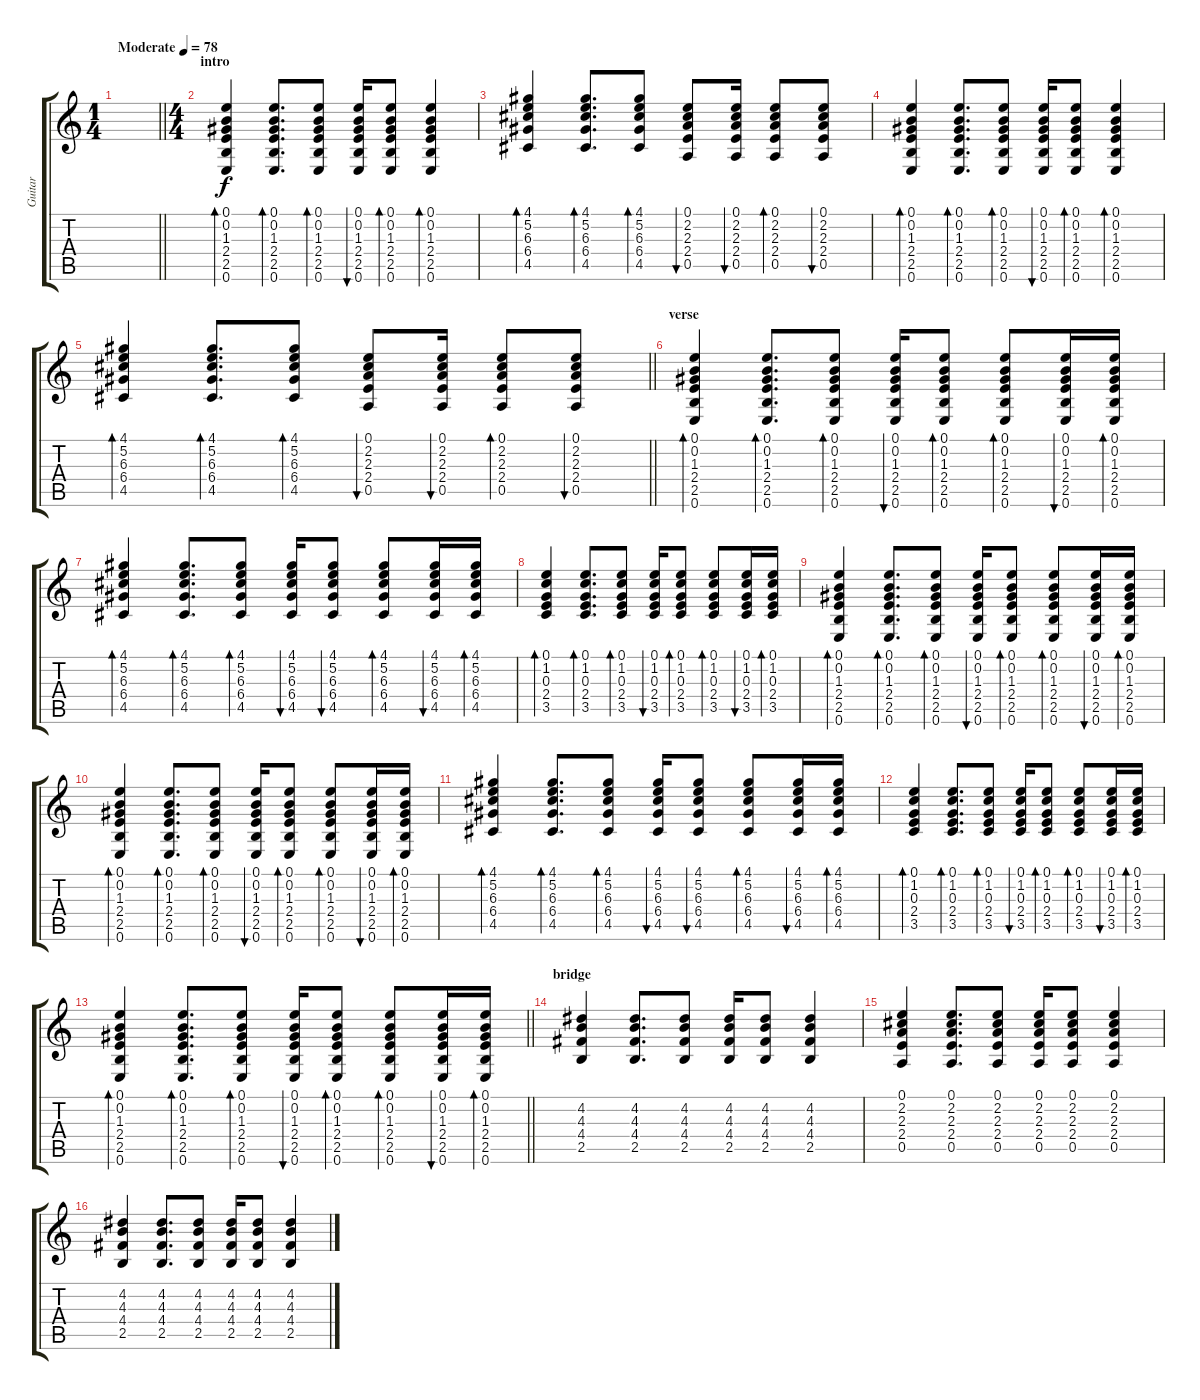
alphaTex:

\track ("Guitar" "Guitar") {instrument acousticguitarsteel}
\staff {score tabs}
\tuning (E4 B3 G3 D3 A2 E2) {hide}
\ts (1 4)
\tempo (78 "Moderate")
\clef g2
\barLineRight lightlight
\ks c
|
\ts (4 4)
\section ("" "intro")
(0.1 0.2 1.3 2.4 2.5 0.6).4{bd 60} (0.1 0.2 1.3 2.4 2.5 0.6).8{d bd 30} (0.1 0.2 1.3 2.4 2.5 0.6).8{bd 30} (0.1 0.2 1.3 2.4 2.5 0.6).16{bu 30} (0.1 0.2 1.3 2.4 2.5 0.6).8{bd 30} (0.1 0.2 1.3 2.4 2.5 0.6).4{bd 30} |
(4.1 5.2 6.3 6.4 4.5).4{bd 60} (4.1 5.2 6.3 6.4 4.5).8{d bd 30} (4.1 5.2 6.3 6.4 4.5).8{bd 30} (0.1 2.2 2.3 2.4 0.5).8{bu 30} (0.1 2.2 2.3 2.4 0.5).16{bu 30} (0.1 2.2 2.3 2.4 0.5).8{bd 30} (0.1 2.2 2.3 2.4 0.5).8{bu 30} |
(0.1 0.2 1.3 2.4 2.5 0.6).4{bd 60} (0.1 0.2 1.3 2.4 2.5 0.6).8{d bd 30} (0.1 0.2 1.3 2.4 2.5 0.6).8{bd 30} (0.1 0.2 1.3 2.4 2.5 0.6).16{bu 30} (0.1 0.2 1.3 2.4 2.5 0.6).8{bd 30} (0.1 0.2 1.3 2.4 2.5 0.6).4{bd 30} |
\barLineRight lightlight
(4.1 5.2 6.3 6.4 4.5).4{bd 60} (4.1 5.2 6.3 6.4 4.5).8{d bd 30} (4.1 5.2 6.3 6.4 4.5).8{bd 30} (0.1 2.2 2.3 2.4 0.5).8{bu 30} (0.1 2.2 2.3 2.4 0.5).16{bu 30} (0.1 2.2 2.3 2.4 0.5).8{bd 30} (0.1 2.2 2.3 2.4 0.5).8{bu 30} |
\section ("" "verse")
(0.1 0.2 1.3 2.4 2.5 0.6).4{bd 60} (0.1 0.2 1.3 2.4 2.5 0.6).8{d bd 30} (0.1 0.2 1.3 2.4 2.5 0.6).8{bd 30} (0.1 0.2 1.3 2.4 2.5 0.6).16{bu 30} (0.1 0.2 1.3 2.4 2.5 0.6).8{bd 30} (0.1 0.2 1.3 2.4 2.5 0.6).8{bd 30} (0.1 0.2 1.3 2.4 2.5 0.6).16{bu 60} (0.1 0.2 1.3 2.4 2.5 0.6).16{bd 30} |
(4.1 5.2 6.3 6.4 4.5).4{bd 60} (4.1 5.2 6.3 6.4 4.5).8{d bd 30} (4.1 5.2 6.3 6.4 4.5).8{bd 30} (4.1 5.2 6.3 6.4 4.5).16{bu 30} (4.1 5.2 6.3 6.4 4.5).8{bu 30} (4.1 5.2 6.3 6.4 4.5).8{bd 60} (4.1 5.2 6.3 6.4 4.5).16{bu 60} (4.1 5.2 6.3 6.4 4.5).16{bd 30} |
(0.1 1.2 0.3 2.4 3.5).4{bd 60} (0.1 1.2 0.3 2.4 3.5).8{d bd 30} (0.1 1.2 0.3 2.4 3.5).8{bd 30} (0.1 1.2 0.3 2.4 3.5).16{bu 30} (0.1 1.2 0.3 2.4 3.5).8{bd 30} (0.1 1.2 0.3 2.4 3.5).8{bd 30} (0.1 1.2 0.3 2.4 3.5).16{bu 60} (0.1 1.2 0.3 2.4 3.5).16{bd 30} |
(0.1 0.2 1.3 2.4 2.5 0.6).4{bd 60} (0.1 0.2 1.3 2.4 2.5 0.6).8{d bd 30} (0.1 0.2 1.3 2.4 2.5 0.6).8{bd 30} (0.1 0.2 1.3 2.4 2.5 0.6).16{bu 30} (0.1 0.2 1.3 2.4 2.5 0.6).8{bd 30} (0.1 0.2 1.3 2.4 2.5 0.6).8{bd 30} (0.1 0.2 1.3 2.4 2.5 0.6).16{bu 60} (0.1 0.2 1.3 2.4 2.5 0.6).16{bd 30} |
(0.1 0.2 1.3 2.4 2.5 0.6).4{bd 60} (0.1 0.2 1.3 2.4 2.5 0.6).8{d bd 30} (0.1 0.2 1.3 2.4 2.5 0.6).8{bd 30} (0.1 0.2 1.3 2.4 2.5 0.6).16{bu 30} (0.1 0.2 1.3 2.4 2.5 0.6).8{bd 30} (0.1 0.2 1.3 2.4 2.5 0.6).8{bd 30} (0.1 0.2 1.3 2.4 2.5 0.6).16{bu 60} (0.1 0.2 1.3 2.4 2.5 0.6).16{bd 30} |
(4.1 5.2 6.3 6.4 4.5).4{bd 60} (4.1 5.2 6.3 6.4 4.5).8{d bd 30} (4.1 5.2 6.3 6.4 4.5).8{bd 30} (4.1 5.2 6.3 6.4 4.5).16{bu 30} (4.1 5.2 6.3 6.4 4.5).8{bu 30} (4.1 5.2 6.3 6.4 4.5).8{bd 60} (4.1 5.2 6.3 6.4 4.5).16{bu 60} (4.1 5.2 6.3 6.4 4.5).16{bd 30} |
(0.1 1.2 0.3 2.4 3.5).4{bd 60} (0.1 1.2 0.3 2.4 3.5).8{d bd 30} (0.1 1.2 0.3 2.4 3.5).8{bd 30} (0.1 1.2 0.3 2.4 3.5).16{bu 30} (0.1 1.2 0.3 2.4 3.5).8{bd 30} (0.1 1.2 0.3 2.4 3.5).8{bd 30} (0.1 1.2 0.3 2.4 3.5).16{bu 60} (0.1 1.2 0.3 2.4 3.5).16{bd 30} |
\barLineRight lightlight
(0.1 0.2 1.3 2.4 2.5 0.6).4{bd 60} (0.1 0.2 1.3 2.4 2.5 0.6).8{d bd 30} (0.1 0.2 1.3 2.4 2.5 0.6).8{bd 30} (0.1 0.2 1.3 2.4 2.5 0.6).16{bu 30} (0.1 0.2 1.3 2.4 2.5 0.6).8{bd 30} (0.1 0.2 1.3 2.4 2.5 0.6).8{bd 30} (0.1 0.2 1.3 2.4 2.5 0.6).16{bu 60} (0.1 0.2 1.3 2.4 2.5 0.6).16{bd 30} |
\section ("" "bridge")
(4.2 4.3 4.4 2.5).4 (4.2 4.3 4.4 2.5).8{d} (4.2 4.3 4.4 2.5).8 (4.2 4.3 4.4 2.5).16 (4.2 4.3 4.4 2.5).8 (4.2 4.3 4.4 2.5).4 |
(0.1 2.2 2.3 2.4 0.5).4 (0.1 2.2 2.3 2.4 0.5).8{d} (0.1 2.2 2.3 2.4 0.5).8 (0.1 2.2 2.3 2.4 0.5).16 (0.1 2.2 2.3 2.4 0.5).8 (0.1 2.2 2.3 2.4 0.5).4 |
(4.2 4.3 4.4 2.5).4 (4.2 4.3 4.4 2.5).8{d} (4.2 4.3 4.4 2.5).8 (4.2 4.3 4.4 2.5).16 (4.2 4.3 4.4 2.5).8 (4.2 4.3 4.4 2.5).4
